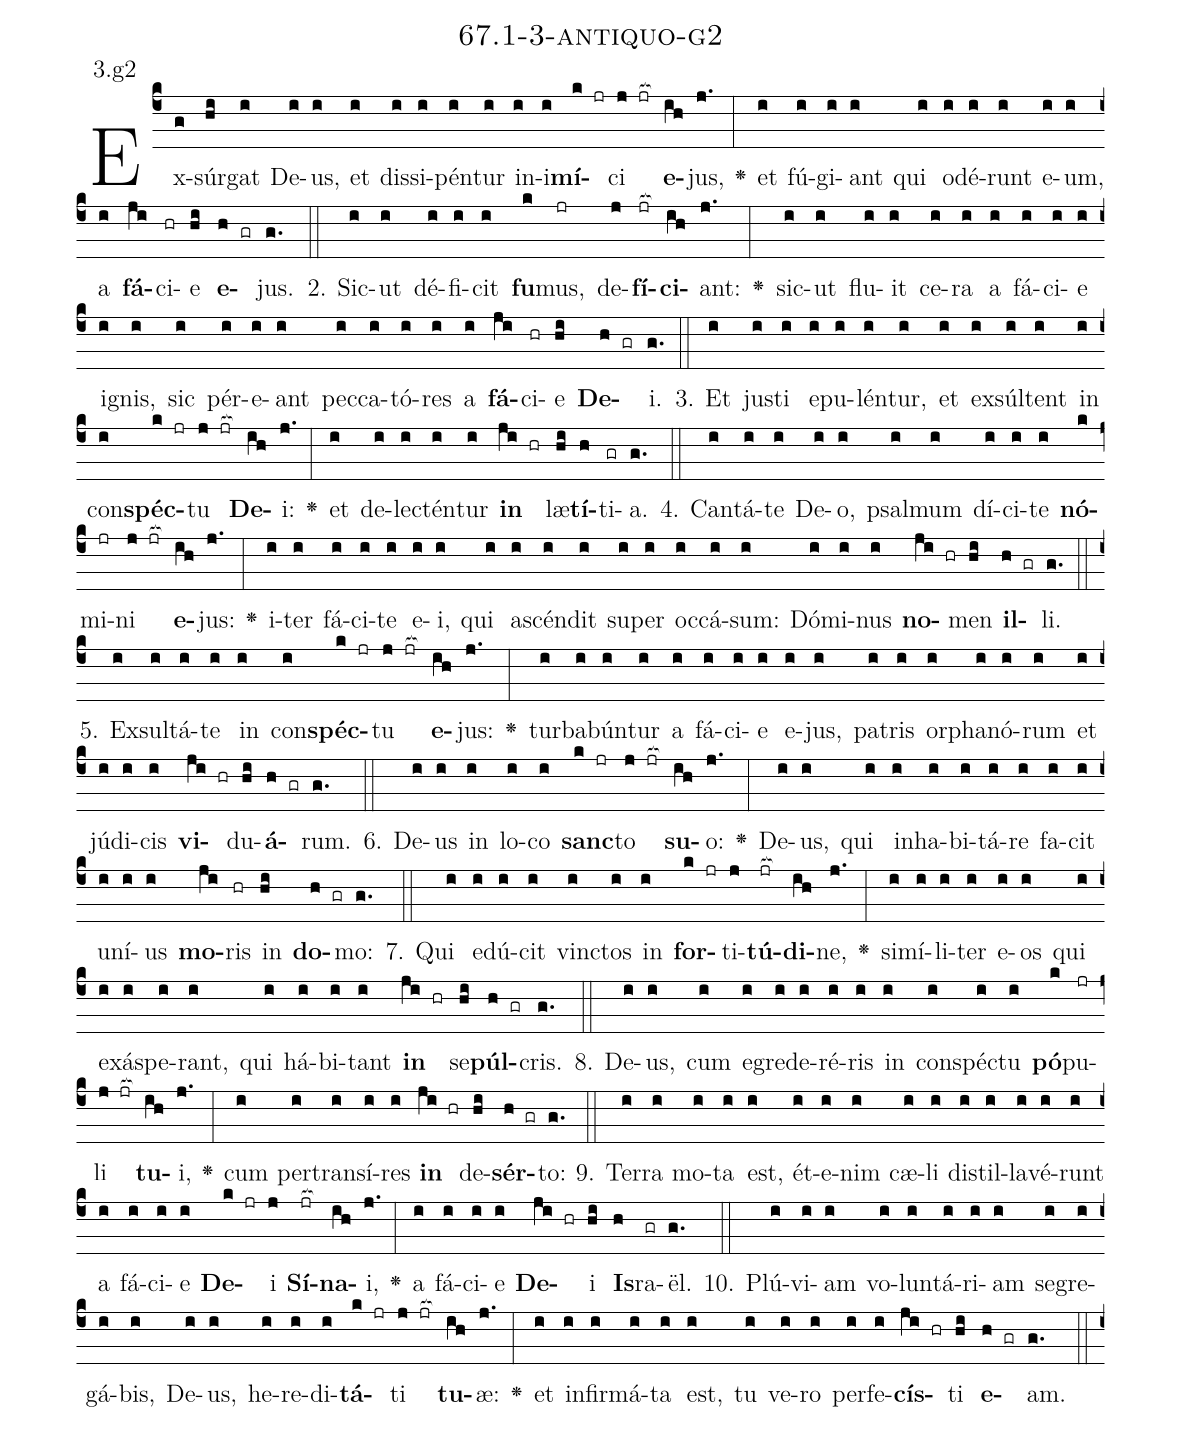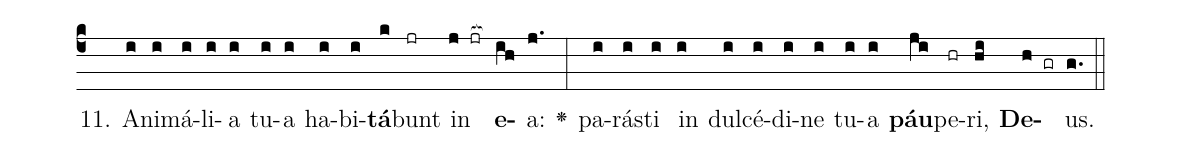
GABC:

name: 67.1-3-antiquo-g2;
annotation: 3.g2;
%%
(c4)Ex(g)súr(hi)gat(i) De(i)us,(i) et(i) dis(i)si(i)pén(i)tur(i) in(i)i(i)<b>mí</b>(k jr)ci(j jr[ocb:1{]) <b>e</b>(ih[ocb:0}])jus,(j.) <v>\greheightstar</v>(:) et(i) fú(i)gi(i)ant(i) qui(i) o(i)dé(i)runt(i) e(i)um,(i) a(i) <b>fá</b>(ji)ci(hr)e(hi) <b>e</b>(h gr)jus.(g.) (::)
2. Sic(i)ut(i) dé(i)fi(i)cit(i) <b>fu</b>(k)mus,(jr) de(j)<b>fí</b>(jr[ocb:1{])<b>ci</b>(ih[ocb:0}])ant:(j.) <v>\greheightstar</v>(:) sic(i)ut(i) flu(i)it(i) ce(i)ra(i) a(i) fá(i)ci(i)e(i) i(i)gnis,(i) sic(i) pér(i)e(i)ant(i) pec(i)ca(i)tó(i)res(i) a(i) <b>fá</b>(ji)ci(hr)e(hi) <b>De</b>(h gr)i.(g.) (::)
3. Et(i) jus(i)ti(i) e(i)pu(i)lén(i)tur,(i) et(i) ex(i)súl(i)tent(i) in(i) con(i)<b>spéc</b>(k jr)tu(j jr[ocb:1{]) <b>De</b>(ih[ocb:0}])i:(j.) <v>\greheightstar</v>(:) et(i) de(i)lec(i)tén(i)tur(i) <b>in</b>(ji hr) læ(hi)<b>tí</b>(h)ti(gr)a.(g.) (::)
4. Can(i)tá(i)te(i) De(i)o,(i) psal(i)mum(i) dí(i)ci(i)te(i) <b>nó</b>(k)mi(jr)ni(j jr[ocb:1{]) <b>e</b>(ih[ocb:0}])jus:(j.) <v>\greheightstar</v>(:) i(i)ter(i) fá(i)ci(i)te(i) e(i)i,(i) qui(i) a(i)scén(i)dit(i) su(i)per(i) oc(i)cá(i)sum:(i) Dó(i)mi(i)nus(i) <b>no</b>(ji hr)men(hi) <b>il</b>(h gr)li.(g.) (::)
5. Ex(i)sul(i)tá(i)te(i) in(i) con(i)<b>spéc</b>(k jr)tu(j jr[ocb:1{]) <b>e</b>(ih[ocb:0}])jus:(j.) <v>\greheightstar</v>(:) tur(i)ba(i)bún(i)tur(i) a(i) fá(i)ci(i)e(i) e(i)jus,(i) pa(i)tris(i) or(i)pha(i)nó(i)rum(i) et(i) jú(i)di(i)cis(i) <b>vi</b>(ji hr)du(hi)<b>á</b>(h gr)rum.(g.) (::)
6. De(i)us(i) in(i) lo(i)co(i) <b>sanc</b>(k jr)to(j jr[ocb:1{]) <b>su</b>(ih[ocb:0}])o:(j.) <v>\greheightstar</v>(:) De(i)us,(i) qui(i) in(i)ha(i)bi(i)tá(i)re(i) fa(i)cit(i) u(i)ní(i)us(i) <b>mo</b>(ji)ris(hr) in(hi) <b>do</b>(h gr)mo:(g.) (::)
7. Qui(i) e(i)dú(i)cit(i) vinc(i)tos(i) in(i) <b>for</b>(k jr)ti(j)<b>tú</b>(jr[ocb:1{])<b>di</b>(ih[ocb:0}])ne,(j.) <v>\greheightstar</v>(:) si(i)mí(i)li(i)ter(i) e(i)os(i) qui(i) ex(i)ás(i)pe(i)rant,(i) qui(i) há(i)bi(i)tant(i) <b>in</b>(ji hr) se(hi)<b>púl</b>(h gr)cris.(g.) (::)
8. De(i)us,(i) cum(i) e(i)gre(i)de(i)ré(i)ris(i) in(i) con(i)spéc(i)tu(i) <b>pó</b>(k)pu(jr)li(j jr[ocb:1{]) <b>tu</b>(ih[ocb:0}])i,(j.) <v>\greheightstar</v>(:) cum(i) per(i)trans(i)í(i)res(i) <b>in</b>(ji hr) de(hi)<b>sér</b>(h gr)to:(g.) (::)
9. Ter(i)ra(i) mo(i)ta(i) est,(i) ét(i)e(i)nim(i) cæ(i)li(i) di(i)stil(i)la(i)vé(i)runt(i) a(i) fá(i)ci(i)e(i) <b>De</b>(k jr)i(j) <b>Sí</b>(jr[ocb:1{])<b>na</b>(ih[ocb:0}])i,(j.) <v>\greheightstar</v>(:) a(i) fá(i)ci(i)e(i) <b>De</b>(ji hr)i(hi) <b>Is</b>(h)ra(gr)ël.(g.) (::)
10. Plú(i)vi(i)am(i) vo(i)lun(i)tá(i)ri(i)am(i) se(i)gre(i)gá(i)bis,(i) De(i)us,(i) he(i)re(i)di(i)<b>tá</b>(k jr)ti(j jr[ocb:1{]) <b>tu</b>(ih[ocb:0}])æ:(j.) <v>\greheightstar</v>(:) et(i) in(i)fir(i)má(i)ta(i) est,(i) tu(i) ve(i)ro(i) per(i)fe(i)<b>cís</b>(ji hr)ti(hi) <b>e</b>(h gr)am.(g.) (::)
11. A(i)ni(i)má(i)li(i)a(i) tu(i)a(i) ha(i)bi(i)<b>tá</b>(k)bunt(jr) in(j jr[ocb:1{]) <b>e</b>(ih[ocb:0}])a:(j.) <v>\greheightstar</v>(:) pa(i)rás(i)ti(i) in(i) dul(i)cé(i)di(i)ne(i) tu(i)a(i) <b>páu</b>(ji)pe(hr)ri,(hi) <b>De</b>(h gr)us.(g.) (::)
